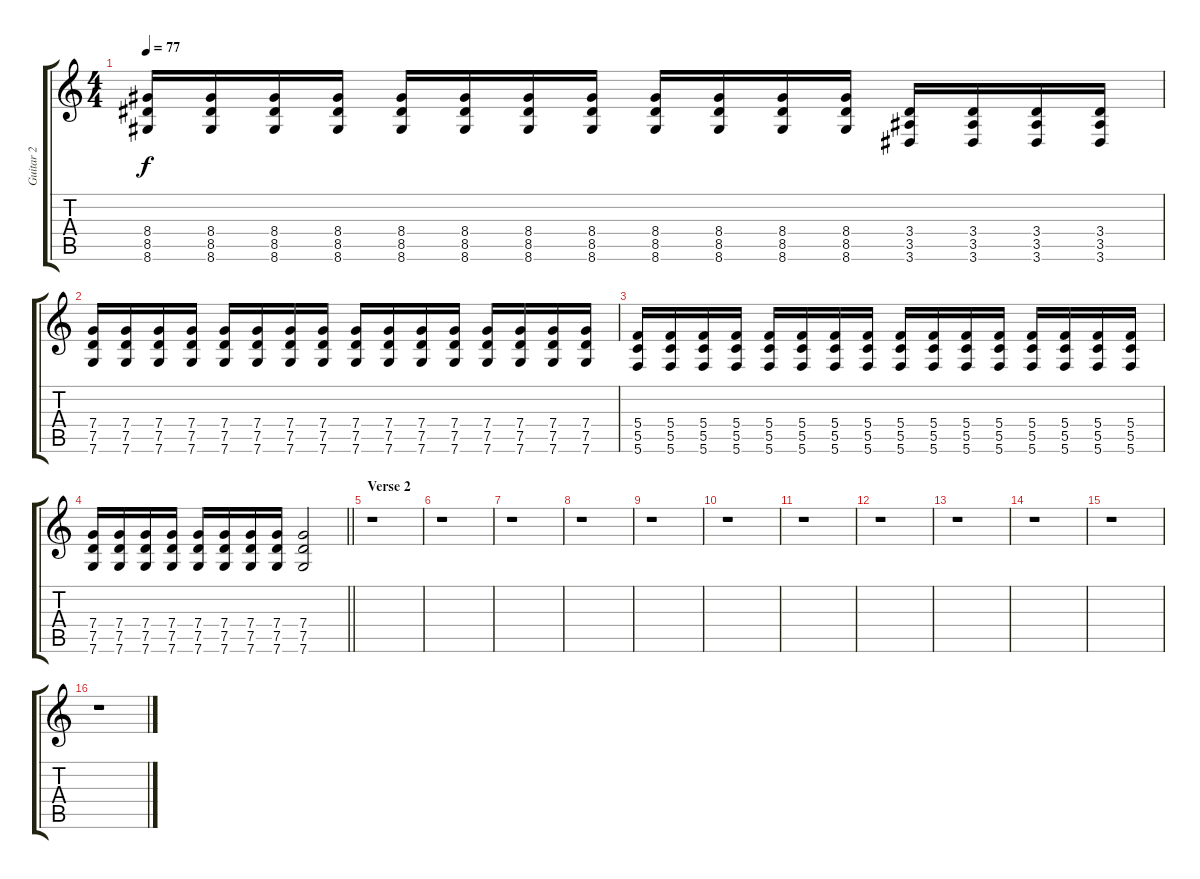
\track ("Guitar 2" "Guitar 2") {instrument distortionguitar}
\staff {score tabs}
\tuning (D4 A3 F3 C3 G2 C2) {hide}
\ts (4 4)
\tempo 77
\clef g2
\ks c
(8.4 8.5 8.6).16{dy f} (8.4 8.5 8.6).16 (8.4 8.5 8.6).16 (8.4 8.5 8.6).16 (8.4 8.5 8.6).16 (8.4 8.5 8.6).16 (8.4 8.5 8.6).16 (8.4 8.5 8.6).16 (8.4 8.5 8.6).16 (8.4 8.5 8.6).16 (8.4 8.5 8.6).16 (8.4 8.5 8.6).16 (3.4 3.5 3.6).16 (3.4 3.5 3.6).16 (3.4 3.5 3.6).16 (3.4 3.5 3.6).16 |
(7.4 7.5 7.6).16 (7.4 7.5 7.6).16 (7.4 7.5 7.6).16 (7.4 7.5 7.6).16 (7.4 7.5 7.6).16 (7.4 7.5 7.6).16 (7.4 7.5 7.6).16 (7.4 7.5 7.6).16 (7.4 7.5 7.6).16 (7.4 7.5 7.6).16 (7.4 7.5 7.6).16 (7.4 7.5 7.6).16 (7.4 7.5 7.6).16 (7.4 7.5 7.6).16 (7.4 7.5 7.6).16 (7.4 7.5 7.6).16 |
(5.4 5.5 5.6).16 (5.4 5.5 5.6).16 (5.4 5.5 5.6).16 (5.4 5.5 5.6).16 (5.4 5.5 5.6).16 (5.4 5.5 5.6).16 (5.4 5.5 5.6).16 (5.4 5.5 5.6).16 (5.4 5.5 5.6).16 (5.4 5.5 5.6).16 (5.4 5.5 5.6).16 (5.4 5.5 5.6).16 (5.4 5.5 5.6).16 (5.4 5.5 5.6).16 (5.4 5.5 5.6).16 (5.4 5.5 5.6).16 |
\barLineRight lightlight
(7.4 7.5 7.6).16 (7.4 7.5 7.6).16 (7.4 7.5 7.6).16 (7.4 7.5 7.6).16 (7.4 7.5 7.6).16 (7.4 7.5 7.6).16 (7.4 7.5 7.6).16 (7.4 7.5 7.6).16 (7.4 7.5 7.6).2 |
\section ("" "Verse 2")
r.1 |
r.1 |
r.1 |
r.1 |
r.1 |
r.1 |
r.1 |
r.1 |
r.1 |
r.1 |
r.1 |
r.1
